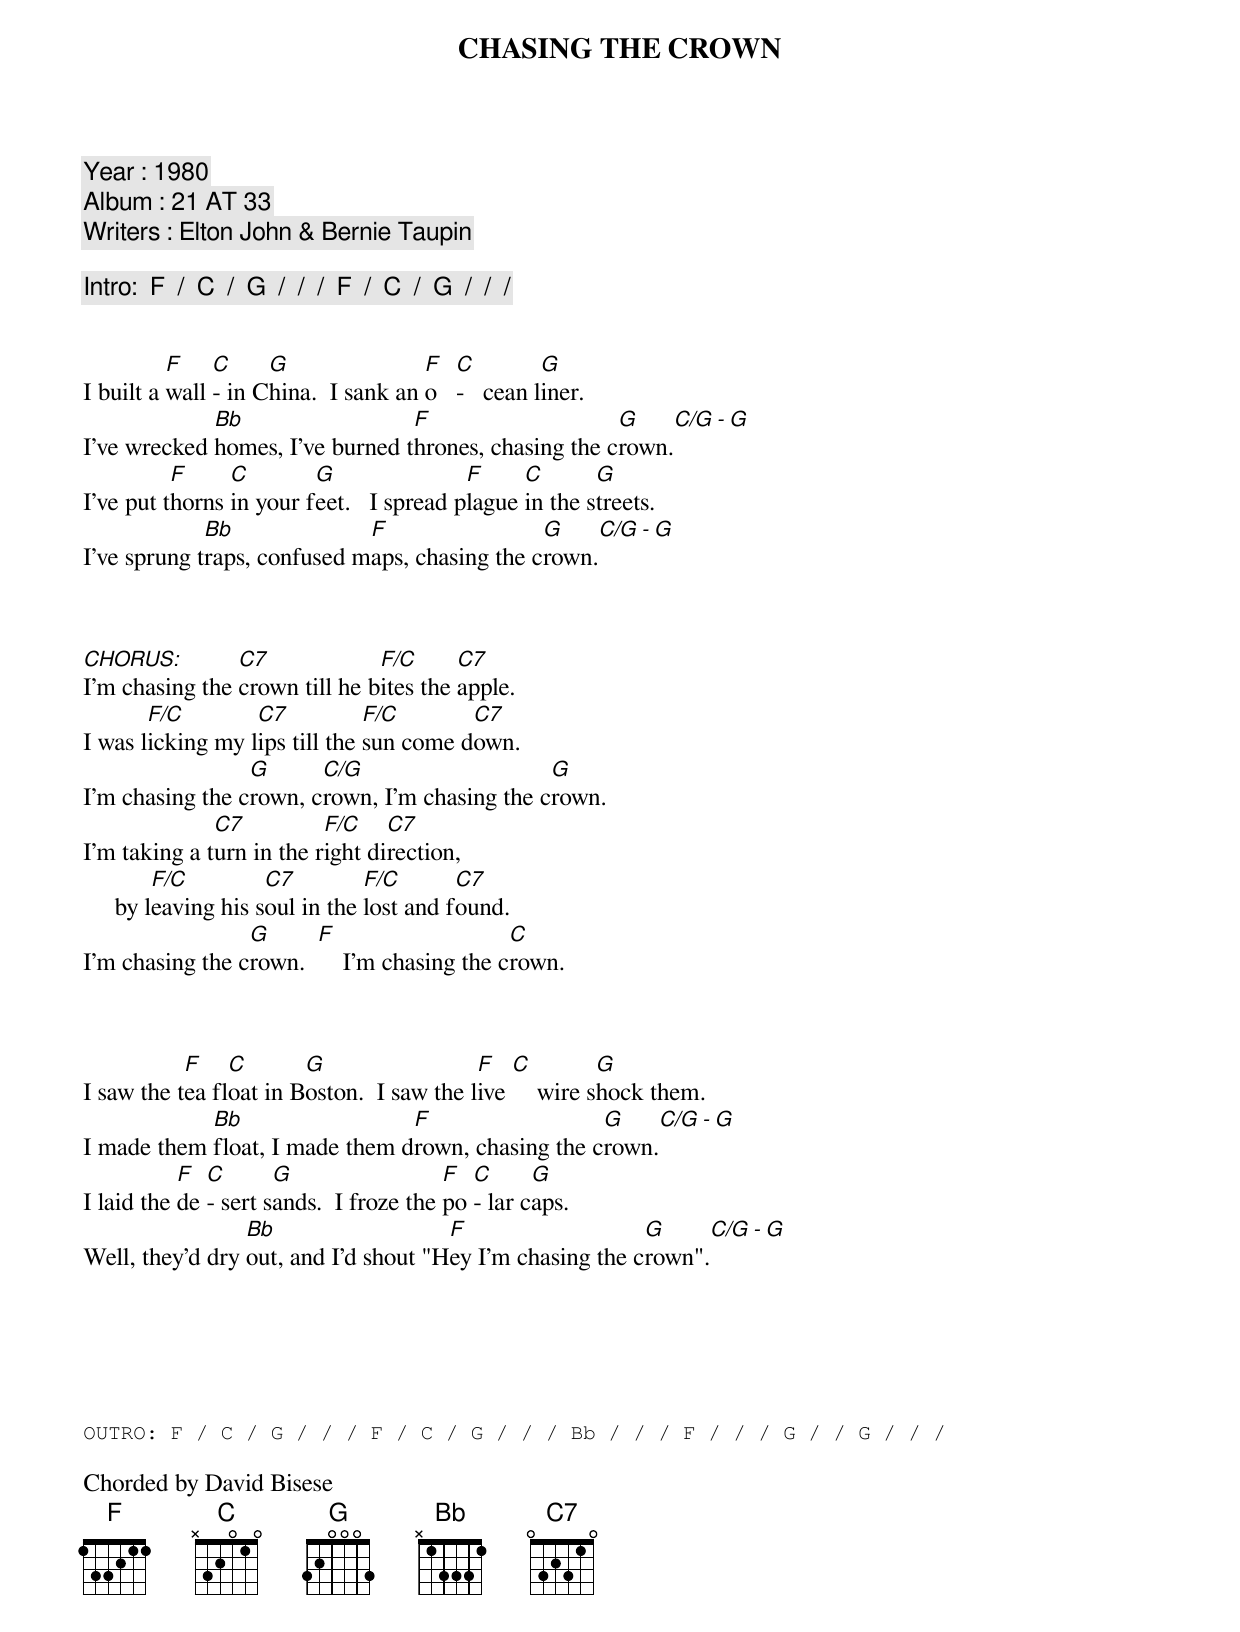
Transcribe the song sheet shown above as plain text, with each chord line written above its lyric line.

CHASING THE CROWN

   Year : 1980
  Album : 21 AT 33
Writers : Elton John & Bernie Taupin

Intro:  F  /  C  /  G  /  /  /  F  /  C  /  G  /  /  /


          F    C     G                F   C         G
I built a wall - in China.  I sank an o   -   cean liner.
             Bb                  F                    G     C/G - G
I've wrecked homes, I've burned thrones, chasing the crown.
          F     C        G                F     C       G
I've put thorns in your feet.   I spread plague in the streets.
             Bb              F                 G        C/G - G
I've sprung traps, confused maps, chasing the crown.



CHORUS:         C7             F/C      C7
I'm chasing the crown till he bites the apple.
       F/C        C7           F/C       C7
I was licking my lips till the sun come down.
                 G      C/G                    G
I'm chasing the crown, crown, I'm chasing the crown.
              C7          F/C    C7
I'm taking a turn in the right direction,
         F/C         C7         F/C       C7
     by leaving his soul in the lost and found.
                 G      F                    C
I'm chasing the crown.      I'm chasing the crown.



           F    C       G                  F   C         G
I saw the tea float in Boston.  I saw the live     wire shock them.
            Bb                  F                  G     C/G - G
I made them float, I made them drown, chasing the crown.
           F  C       G                  F  C      G
I laid the de - sert sands.  I froze the po - lar caps.
                 Bb                   F                   G        C/G - G
Well, they'd dry out, and I'd shout "Hey I'm chasing the crown".



{Repeat Chorus, then repeat & fade Outro}



OUTRO: F / C / G / / / F / C / G / / / Bb / / / F / / / G / / G / / /

Chorded by David Bisese
